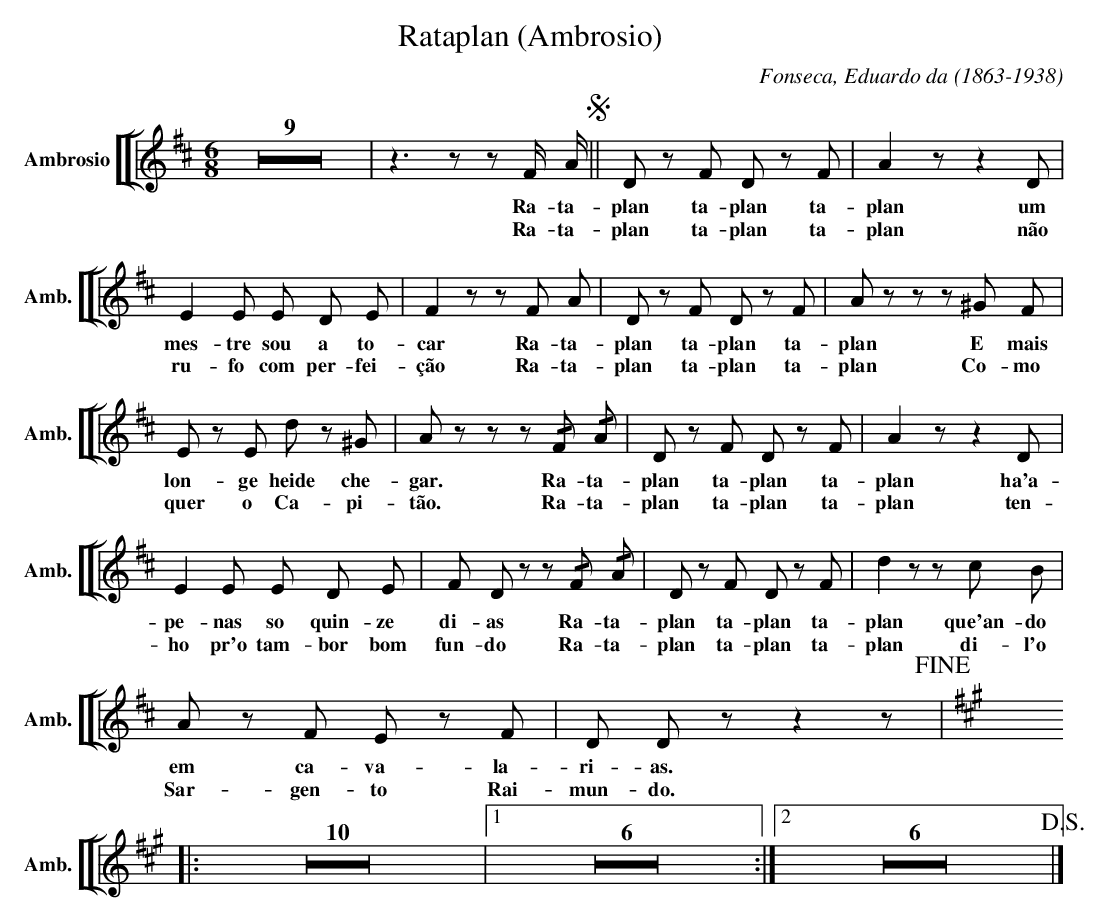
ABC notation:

X:1
T:Rataplan (Ambrosio)
C:Fonseca, Eduardo da (1863-1938)
M:6/8
L:1/8
K:D
V: 9 clef=treble name="Ambrosio" sname="Amb."
%%staves [[ 9 ]]
   Z9 | z3 zzF/ A/ !segno!|| D z F D z F | A2 z z2 D | E2 E E D E | F2 z z F A | D z  F D z F | A z z z ^G F | E z E d z ^G | A  \
w: Ra-ta-plan ta-plan ta-plan um mes-tre sou a to-car Ra-ta-plan ta-plan ta-plan E mais lon-ge heide che-gar.
w: Ra-ta-plan ta-plan ta-plan n\~ao ru-fo com per-fei-\,c\~ao Ra-ta-plan ta-plan ta-plan Co-mo quer o Ca-pi-t\~ao.
   zzz !/!F !/!A | D z F D z F | A2 z z2 D | E2 E E D E | F D z z !/!F !/!A | D z  F D z F | d2z \
w: Ra-ta-plan ta-plan ta-plan ha'a-pe-nas so quin-ze di-as Ra-ta-plan ta-plan ta-plan
w: Ra-ta-plan ta-plan ta-plan ten-ho pr'o tam-bor bom fun-do Ra-ta-plan ta-plan ta-plan
   z c B | A z F E z F | D D z z2 z !fine! |: \
w: que'an-do em ca-va-la-ri-as.
w: di-l'o Sar-gen-to Rai-mun-do.
   [K:A] Z10 |[1 Z6 :|2 Z6 !D.S.!|] \
